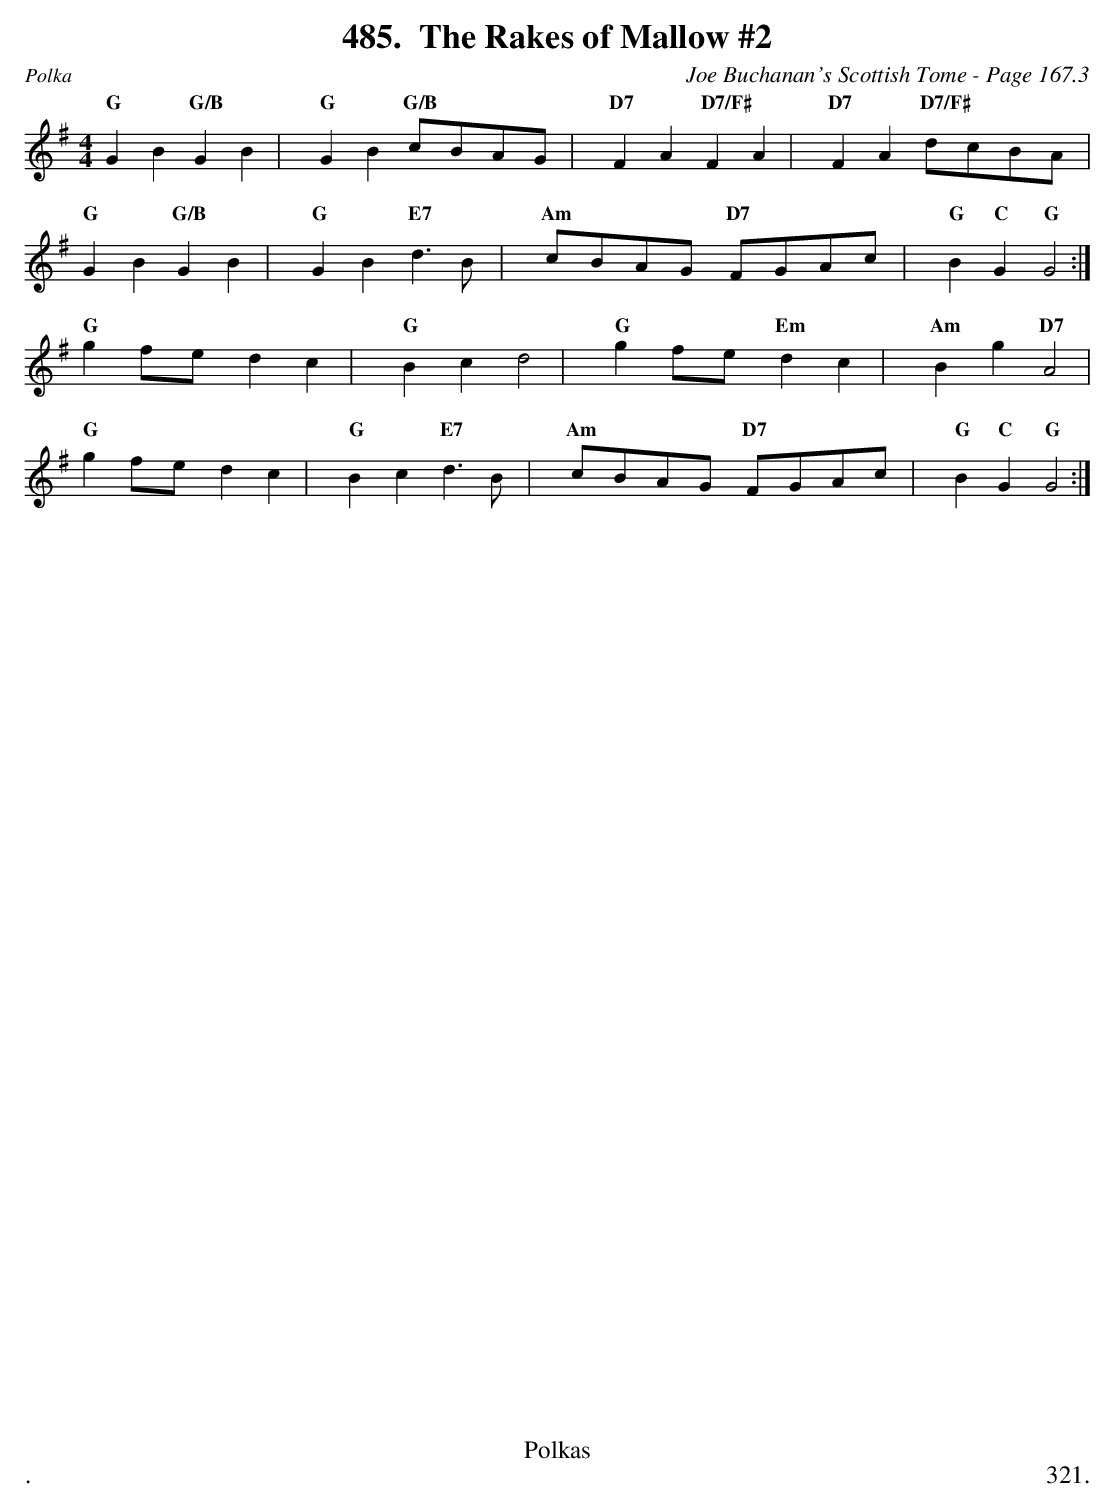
X:1
T:Rakes of Mallow #2, The
C:Joe Buchanan's Scottish Tome - Page 167.3
L:1/4
M:4/4
K:G
"G"G B "G/B"G B | "G"G B "G/B"c/B/A/G/ | "D7"F A "D7/F#"F A | "D7"F A "D7/F#"d/c/B/A/ |
"G"G B "G/B"G B | "G"G B "E7"d > B | "Am"c/B/A/G/ "D7"F/G/A/c/ | "G"B "C"G "G"G2 :|
"G"g f/e/ d c | "G"B c d2 | "G"g f/e/ "Em"d c | "Am"B g "D7"A2 |
"G"g f/e/ d c | "G"B c "E7"d > B | "Am"c/B/A/G/ "D7"F/G/A/c/ | "G"B "C"G "G"G2 :|
